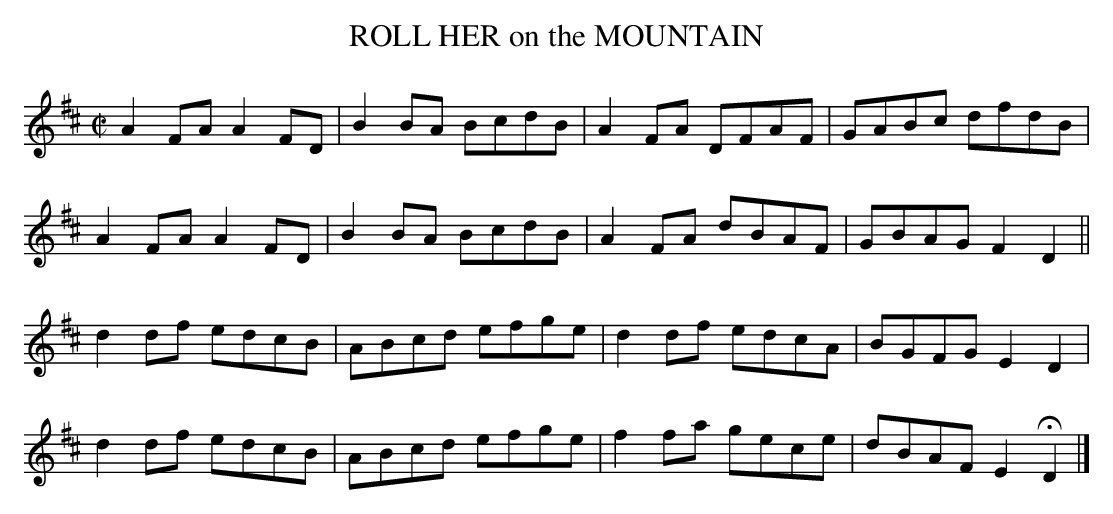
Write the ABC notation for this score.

X:1
T:ROLL HER on the MOUNTAIN
M:C|
L:1/8
K:D
A2FA A2FD|B2BA BcdB|A2FA DFAF|GABc dfdB|
A2FA A2FD|B2BA BcdB|A2FA dBAF|GBAG F2D2||
d2df edcB|ABcd efge|d2df edcA|BGFG E2D2|
d2df edcB|ABcd efge|f2fa gece|dBAF E2HD2|]
